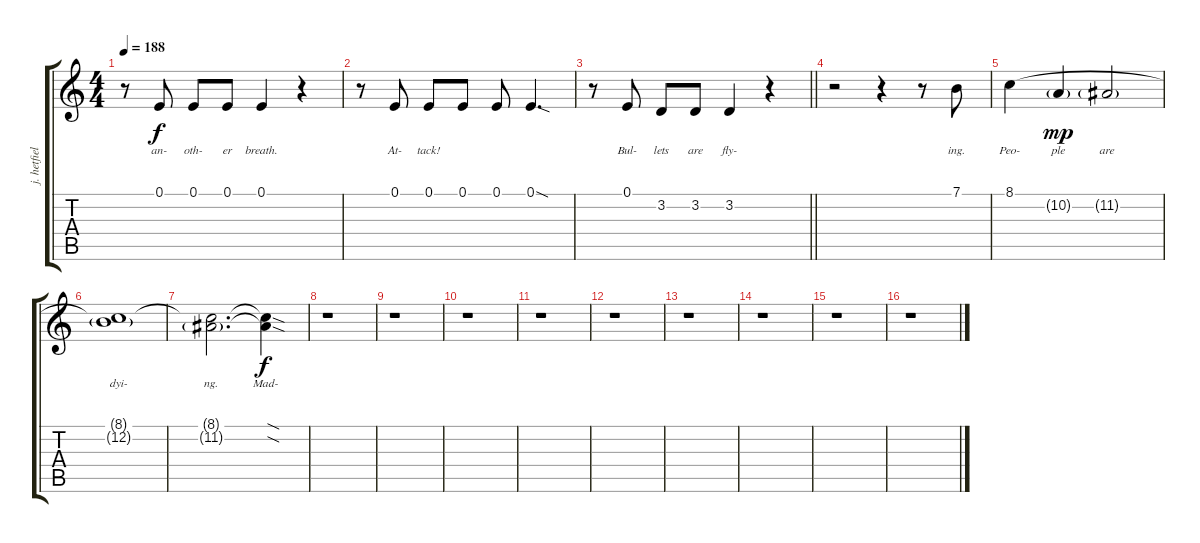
\track ("j. hetfield - vocals" "j. hetfiel") {instrument altosax}
\staff {score tabs}
\tuning (E4 B3 G3 D3 A2 E2) {hide}
\ts (4 4)
\tempo 188
\clef g2
\ks c
r.8{dy f} 0.1.8{lyrics (0 "an-") lyrics (1 "") lyrics (2 "") lyrics (3 "") lyrics (4 "")} 0.1.8{lyrics (0 "oth-") lyrics (1 "") lyrics (2 "") lyrics (3 "") lyrics (4 "")} 0.1.8{lyrics (0 "er") lyrics (1 "") lyrics (2 "") lyrics (3 "") lyrics (4 "")} 0.1.4{lyrics (0 "breath.") lyrics (1 "") lyrics (2 "") lyrics (3 "") lyrics (4 "")} r.4 |
r.8 0.1.8{lyrics (0 "At-") lyrics (1 "") lyrics (2 "") lyrics (3 "") lyrics (4 "")} 0.1.8{lyrics (0 "tack!") lyrics (1 "") lyrics (2 "") lyrics (3 "") lyrics (4 "")} 0.1.8{lyrics (0 "") lyrics (1 "") lyrics (2 "") lyrics (3 "") lyrics (4 "")} 0.1.8{lyrics (0 "") lyrics (1 "") lyrics (2 "") lyrics (3 "") lyrics (4 "")} 0.1{sod}.4{d lyrics (0 "") lyrics (1 "") lyrics (2 "") lyrics (3 "") lyrics (4 "")} |
\barLineRight lightlight
r.8 0.1.8{lyrics (0 "Bul-") lyrics (1 "") lyrics (2 "") lyrics (3 "") lyrics (4 "")} 3.2.8{lyrics (0 "lets") lyrics (1 "") lyrics (2 "") lyrics (3 "") lyrics (4 "")} 3.2.8{lyrics (0 "are") lyrics (1 "") lyrics (2 "") lyrics (3 "") lyrics (4 "")} 3.2.4{lyrics (0 "fly-") lyrics (1 "") lyrics (2 "") lyrics (3 "") lyrics (4 "")} r.4 |
r.2 r.4 r.8 7.1.8{lyrics (0 "ing.") lyrics (1 "") lyrics (2 "") lyrics (3 "") lyrics (4 "")} |
8.1.4{lyrics (0 "Peo-") lyrics (1 "") lyrics (2 "") lyrics (3 "") lyrics (4 "")} 10.2{g}.4{lyrics (0 "ple") lyrics (1 "") lyrics (2 "") lyrics (3 "") lyrics (4 "") dy mp} 11.2{g}.2{lyrics (0 "are") lyrics (1 "") lyrics (2 "") lyrics (3 "") lyrics (4 "")} |
(8.1{t} 12.2{g}).1{lyrics (0 "dyi-") lyrics (1 "") lyrics (2 "") lyrics (3 "") lyrics (4 "")} |
(8.1{t} 11.2{g}).2{d lyrics (0 "ng.") lyrics (1 "") lyrics (2 "") lyrics (3 "") lyrics (4 "")} (8.1{sod t} 11.2{sod t}).4{lyrics (0 "Mad-") lyrics (1 "") lyrics (2 "") lyrics (3 "") lyrics (4 "") dy f} |
r.1 |
r.1 |
r.1 |
r.1 |
r.1 |
r.1 |
r.1 |
r.1 |
r.1
